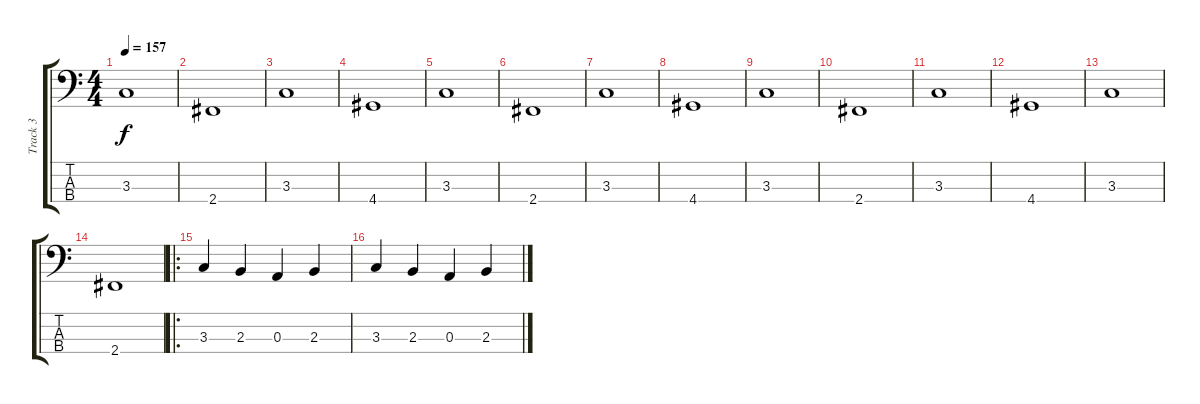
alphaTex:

\track ("Track 3" "Track 3") {instrument electricbassfinger}
\staff {score tabs}
\tuning (G2 D2 A1 E1) {hide}
\ts (4 4)
\tempo 157
\clef f4
\ks c
3.3.1{dy f} |
2.4.1 |
3.3.1 |
4.4.1 |
3.3.1 |
2.4.1 |
3.3.1 |
4.4.1 |
3.3.1 |
2.4.1 |
3.3.1 |
4.4.1 |
3.3.1 |
2.4.1 |
\ro
3.3.4 2.3.4 0.3.4 2.3.4 |
3.3.4 2.3.4 0.3.4 2.3.4
